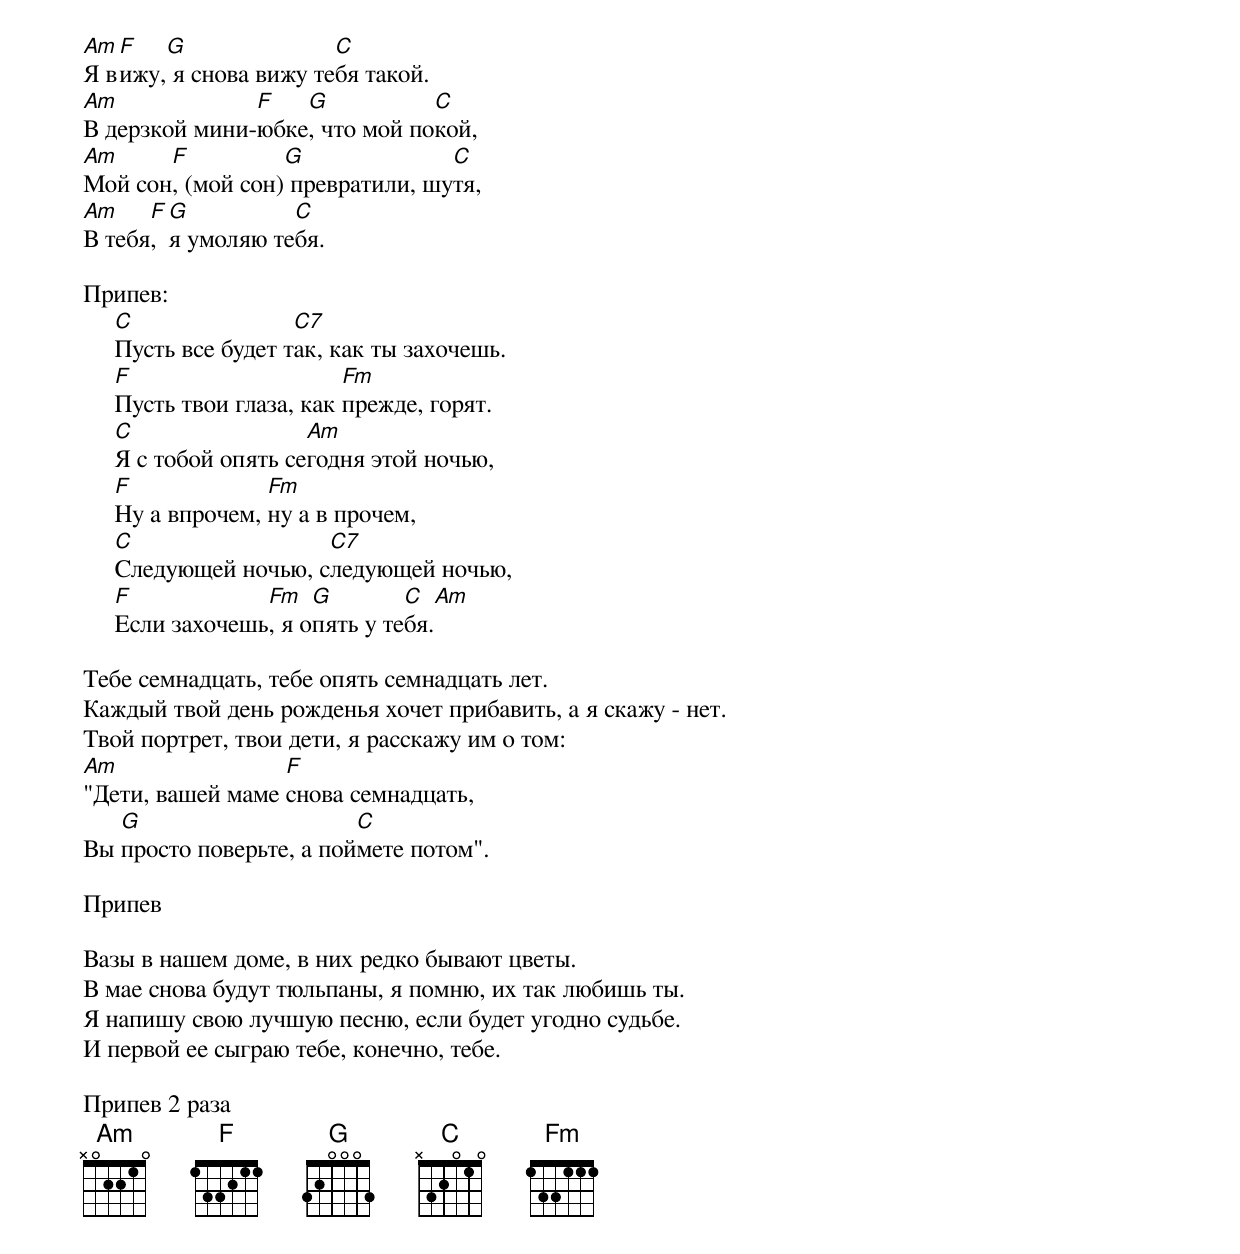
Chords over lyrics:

Am F   G               C
Я вижу, я снова вижу тебя такой.
Am             F   G           C
В дерзкой мини-юбке, что мой покой,
Am     F          G              C
Мой сон, (мой сон) превратили, шутя,
Am    F G          C
В тебя, я умоляю тебя.

Припев:
     C                С7
     Пусть все будет так, как ты захочешь.
     F                     Fm
     Пусть твои глаза, как прежде, горят.
     C                 Am
     Я с тобой опять сегодня этой ночью,
     F             Fm
     Ну а впрочем, ну а в прочем,
     C                 С7
     Следующей ночью, следующей ночью,
     F            Fm   G        C  Am
     Если захочешь, я опять у тебя.

Тебе семнадцать, тебе опять семнадцать лет.
Каждый твой день рожденья хочет прибавить, а я скажу - нет.
Твой портрет, твои дети, я расскажу им о том:
Am                F
"Дети, вашей маме снова семнадцать,
   G                     C
Вы просто поверьте, а поймете потом".

Припев

Вазы в нашем доме, в них редко бывают цветы.
В мае снова будут тюльпаны, я помню, их так любишь ты.
Я напишу свою лучшую песню, если будет угодно судьбе.
И первой ее сыграю тебе, конечно, тебе.

Припев 2 раза
